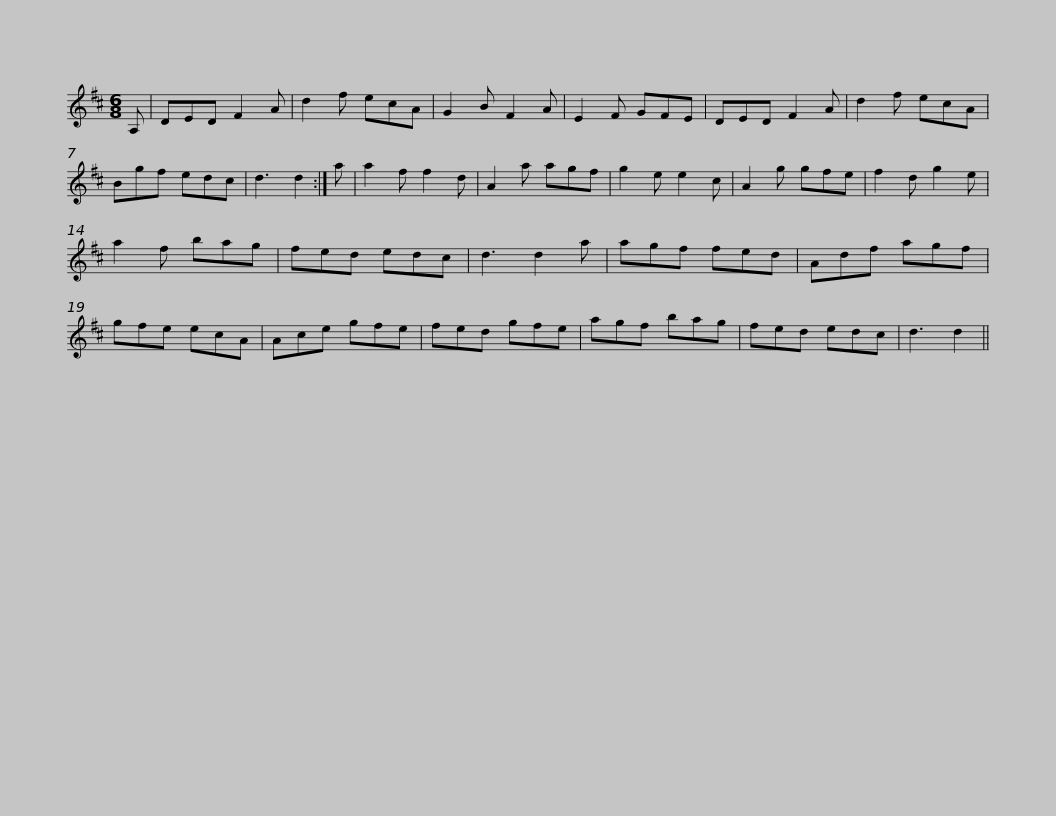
X:1
L:1/8
M:6/8
I:linebreak $
K:D
V:1 treble
V:1
 A, | DED F2 A | d2 f ecA | G2 B F2 A | E2 F GFE | %5
 DED F2 A | d2 f ecA | Bgf edc | d3 d2 :|$ a | %10
 a2 f f2 d | A2 a agf | g2 e e2 c | A2 g gfe | f2 d g2 e | %15
 a2 f bag | fed edc | d3 d2 a |$ agf fed | Adf agf | %20
 gfe ecA | Ace gfe | fed gfe | agf bag | fed edc |$ %25
 d3 d2 || %26
